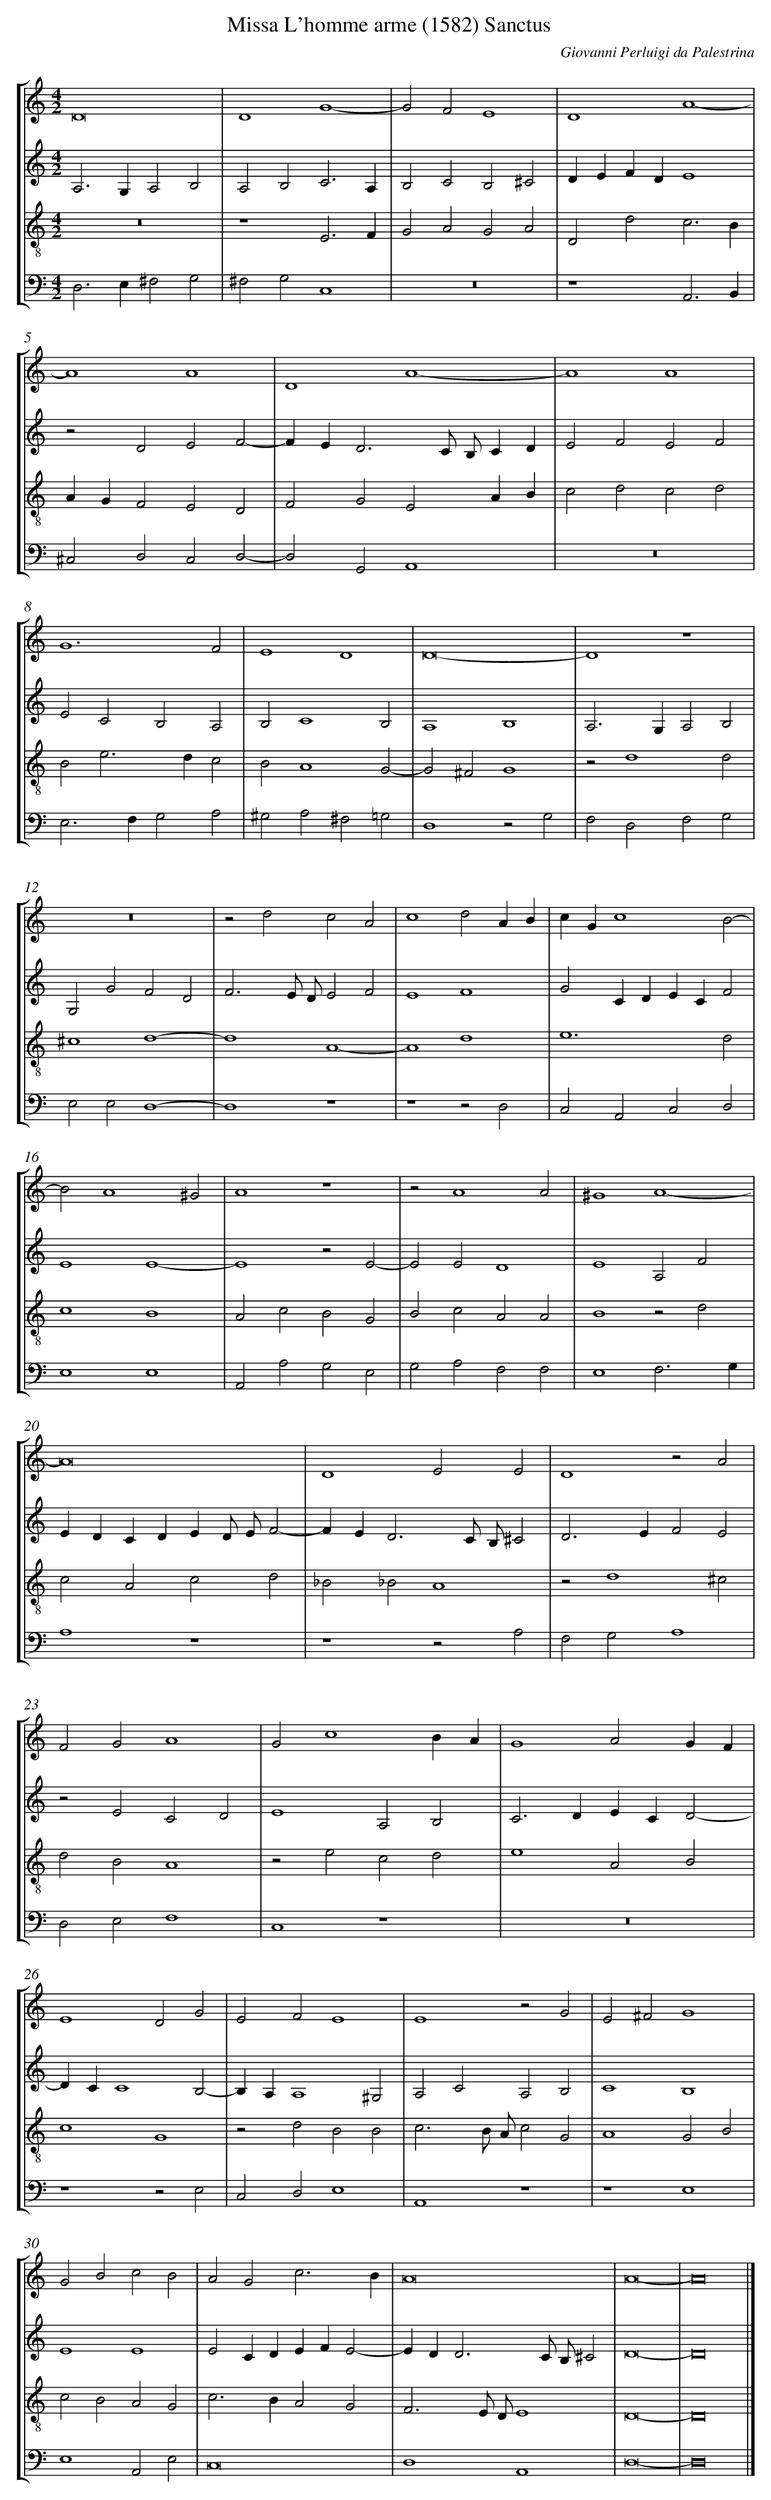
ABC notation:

X:1
T: Missa L'homme arme (1582) Sanctus
C: Giovanni Perluigi da Palestrina
L: 1/4
M: 4/2
%%staves [1 2 3 4]
V: 1 clef=treble
V: 2 clef=treble
V: 3 clef=treble-8
V: 4 clef=bass
K: C
[V:1] D8 |
[V:2] A,2>G,2A,2B,2 |
[V:3] z8 |
[V:4] D,2>E,2^F,2G,2 |
[V:1] D4G4- |
[V:2] A,2B,2C3A, |
[V:3] z4E3F |
[V:4] ^F,2G,2C,4 |
[V:1] G2F2E4 |
[V:2] B,2C2B,2^C2 |
[V:3] G2A2G2A2 |
[V:4] z8 |
[V:1] D4A4- |
[V:2] DEFDE4 |
[V:3] D2d2c3B |
[V:4] z4A,,3B,, |
[V:1] A4A4 |
[V:2] z2D2E2F2- |
[V:3] AGF2E2D2 |
[V:4] ^C,2D,2C,2D,2- |
[V:1] D4A4- |
[V:2] FE2<D2C/ B,/CD |
[V:3] F2G2E2AB |
[V:4] D,2G,,2A,,4 |
[V:1] A4A4 |
[V:2] E2F2E2F2 |
[V:3] c2d2c2d2 |
[V:4] z8 |
[V:1] G6F2 |
[V:2] E2C2B,2A,2 |
[V:3] B2e2>d2c2 |
[V:4] E,2>F,2G,2A,2 |
[V:1] E4D4 |
[V:2] B,2C4B,2 |
[V:3] B2A4G2- |
[V:4] ^G,2A,2^F,2=G,2 |
[V:1] D8- |
[V:2] A,4B,4 |
[V:3] G2^F2G4 |
[V:4] D,4z2G,2 |
[V:1] D4z4 |
[V:2] A,2>G,2A,2B,2 |
[V:3] z2d4d2 |
[V:4] F,2D,2F,2G,2 |
[V:1] z8 |
[V:2] G,2G2F2D2 |
[V:3] ^c4d4- |
[V:4] E,2E,2D,4- |
[V:1] z2d2c2A2 |
[V:2] F3E/ D/E2F2 |
[V:3] d4A4- |
[V:4] D,4z4 |
[V:1] c4d2AB |
[V:2] E4F4 |
[V:3] A4d4 |
[V:4] z4z2D,2 |
[V:1] cGc4B2- |
[V:2] G2CDECF2 |
[V:3] e6d2 |
[V:4] C,2A,,2C,2D,2 |
[V:1] B2A4^G2 |
[V:2] E4E4- |
[V:3] c4B4 |
[V:4] E,4E,4 |
[V:1] A4z4 |
[V:2] E4z2E2- |
[V:3] A2c2B2G2 |
[V:4] A,,2A,2G,2E,2 |
[V:1] z2A4A2 |
[V:2] E2E2D4 |
[V:3] B2c2A2A2 |
[V:4] G,2A,2F,2F,2 |
[V:1] ^G4A4- |
[V:2] E4A,2F2 |
[V:3] B4z2d2 |
[V:4] E,4F,3G, |
[V:1] A8 |
[V:2] EDCDED/ E/F2- |
[V:3] c2A2c2d2 |
[V:4] A,4z4 |
[V:1] D4E2E2 |
[V:2] FE2<D2C/ B,/^C2 |
[V:3] _B2_B2A4 |
[V:4] z4z2A,2 |
[V:1] D4z2A2 |
[V:2] D2>E2F2E2 |
[V:3] z2d4^c2 |
[V:4] F,2G,2A,4 |
[V:1] F2G2A4 |
[V:2] z2E2C2D2 |
[V:3] d2B2A4 |
[V:4] D,2E,2F,4 |
[V:1] G2c4BA |
[V:2] E4A,2B,2 |
[V:3] z2e2c2d2 |
[V:4] C,4z4 |
[V:1] G4A2GF |
[V:2] C2>D2ECD2- |
[V:3] e4A2B2 |
[V:4] z8 |
[V:1] E4D2G2 |
[V:2] DCC4B,2- |
[V:3] c4G4 |
[V:4] z4z2E,2 |
[V:1] E2F2E4 |
[V:2] B,A,A,4^G,2 |
[V:3] z2d2B2B2 |
[V:4] C,2D,2E,4 |
[V:1] E4z2G2 |
[V:2] A,2C2A,2B,2 |
[V:3] c3B/ A/c2G2 |
[V:4] A,,4z4 |
[V:1] E2^F2G4 |
[V:2] C4B,4 |
[V:3] A4G2B2 |
[V:4] z4E,4 |
[V:1] G2B2c2B2 |
[V:2] E4E4 |
[V:3] c2B2A2G2 |
[V:4] E,4A,,2E,2 |
[V:1] A2G2c3B |
[V:2] E2CDEFE2- |
[V:3] c2>B2A2G2 |
[V:4] C,8 |
[V:1] A8 |
[V:2] ED2<D2C/ B,/^C2 |
[V:3] F3E/ D/E4 |
[V:4] D,4A,,4 |
[V:1] A8- |
[V:2] D8- |
[V:3] D8- |
[V:4] D,8- |
[V:1] A8 |]
[V:2] D8 |]
[V:3] D8 |]
[V:4] D,8 |]
